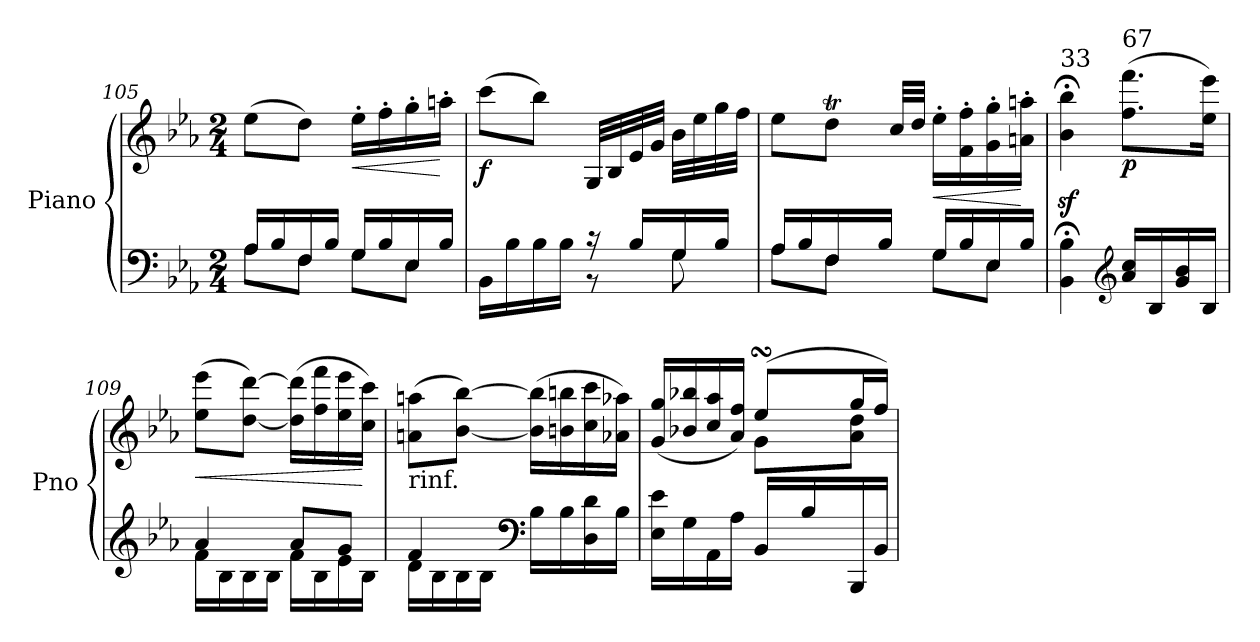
**kern	**kern	**dynam
*part1	*part1	*part1
*staff2	*staff1	*staff1/2
*I"Piano	*	*
*I'Pno	*	*
*clefF4	*clefG2	*
*k[b-e-a-]	*k[b-e-a-]	*
*E-:	*E-:	*
*M2/4	*M2/4	*
=105	=105	=105
*^	*	*
16A-/LL	8A-\L	(8ee-\L	.
16B-/	.	.	.
16F/	8F\J	8dd\J)	.
16B-/JJ	.	.	.
!	!	!	!LO:HP:b
16G/LL	8G\L	16ee-'\LL	<
16B-/	.	16ff'\	.
16E-/	8E-\J	16gg'\	.
16B-/JJ	.	16aan'\JJ	[
!!LO:LB:g=z
=106	=106	=106	=106
*	*^	*	*
!	!	!	!	!LO:DY:b
16BB-\LL	4.ryy	4ryy	(8ccc\L	f
16B-\	.	.	.	.
16B-\	.	.	8bb-\J)	.
16B-\JJ	.	.	.	.
16rc	.	8rBB	32G/LLL	.
.	.	.	32B-/	.
16B-/LL	.	.	32e-/	.
.	.	.	32g/JJJ	.
16G/	8G\	8ryy	32b-\LLL	.
.	.	.	32ee-\	.
16B-/JJ	.	.	32gg\	.
.	.	.	32ff\JJJ	.
*	*v	*v	*	*
=107	=107	=107	=107
*	*	*^	*
16A-/LL	8A-\L	8ee-\L	8ryy	.
16B-/	.	.	.	.
*	*	*	*Xtuplet	*
16F/	8F\J	8ddt\J	40ddyy	.
.	.	.	40ee-yy	.
.	.	.	40ddyy	.
16B-/JJ	.	.	.	.
.	.	.	40cc/LL	.
.	.	.	40dd/JJ	.
!	!	!	!	!LO:HP:b
16G/LL	8G\L	16ee-'\LL	4ryy	<
16B-/	.	16f\' 16ff\'	.	.
16E-/	8E-\J	16g\' 16gg\'	.	.
16B-/JJ	.	16an\' 16aan\'JJ	.	[
*v	*v	*	*	*
*	*v	*v	*
=108	=108	=108
!	!LO:TX:a:t=33	!
4BB-\;< 4B-\;<	4b-\z<;< 4bb-\z<;<	.
*clefG2	*	*
!	!LO:TX:a:t=67	!
!	!	!LO:DY:b
16a-/ 16cc/LL	(8.ff\ 8.fff\L	p
16B-/	.	.
16g/ 16b-/	.	.
16B-/JJ	16ee-\ 16eee-\Jk)	.
=109	=109	=109
*^	*	*
!	!	!	!LO:HP:b
4a-/	16f\LL	(8ee-\ 8eee-\L	<
.	16B-\	.	.
.	16B-\	[8dd\ [8ddd\J)	.
.	16B-\JJ	.	.
8a-/L	16f\LL	(16dd\] 16ddd\]LL	.
.	16B-\	16ff\ 16fff\	.
8g/J	16e-\	16ee-\ 16eee-\	.
.	16B-\JJ	16cc\ 16ccc\JJ)	[
=110	=110	=110	=110
!	!	!LO:TX:b:t=rinf.	!
4f/	16d\LL	(8an\ 8aan\L	.
.	16B-\	.	.
.	16B-\	[8b-\ [8bb-\J)	.
.	16B-\JJ	.	.
*clefF4	*	*	*
16B-\LL	4ryy	(16b-\] 16bb-\]LL	.
16B-\	.	16bn\ 16bbn\	.
16D\ 16d\	.	16cc\ 16ccc\	.
16B-\JJ	.	16a-X\ 16aa-X\JJ)	.
*v	*v	*	*
!!LO:LB:g=z
=111	=111	=111
*	*^	*
*	*	*^	*
16E-\ 16e-\LL	(16g/ 16gg/LL	4ryy	4ryy	.
16G\	16b-X/ 16bb-X/	.	.	.
16AA-\	16cc/ 16aa-/	.	.	.
16A-\JJ	16a-/ 16ff/JJ)	.	.	.
16BB-/LL	(8ee-sSSs/L	8g\L	40ee-yy	.
.	.	.	40ffyy	.
.	.	.	40ee-yy	.
16B-/	.	.	.	.
.	.	.	40ddyy	.
.	.	.	40ee-yy	.
16BBB-/	16gg/L	8a-\ 8dd\J	8ryy	.
16BB-/JJ	16ff/JJ)	.	.	.
*	*v	*v	*v	*
=	=	=
*-	*-	*-
